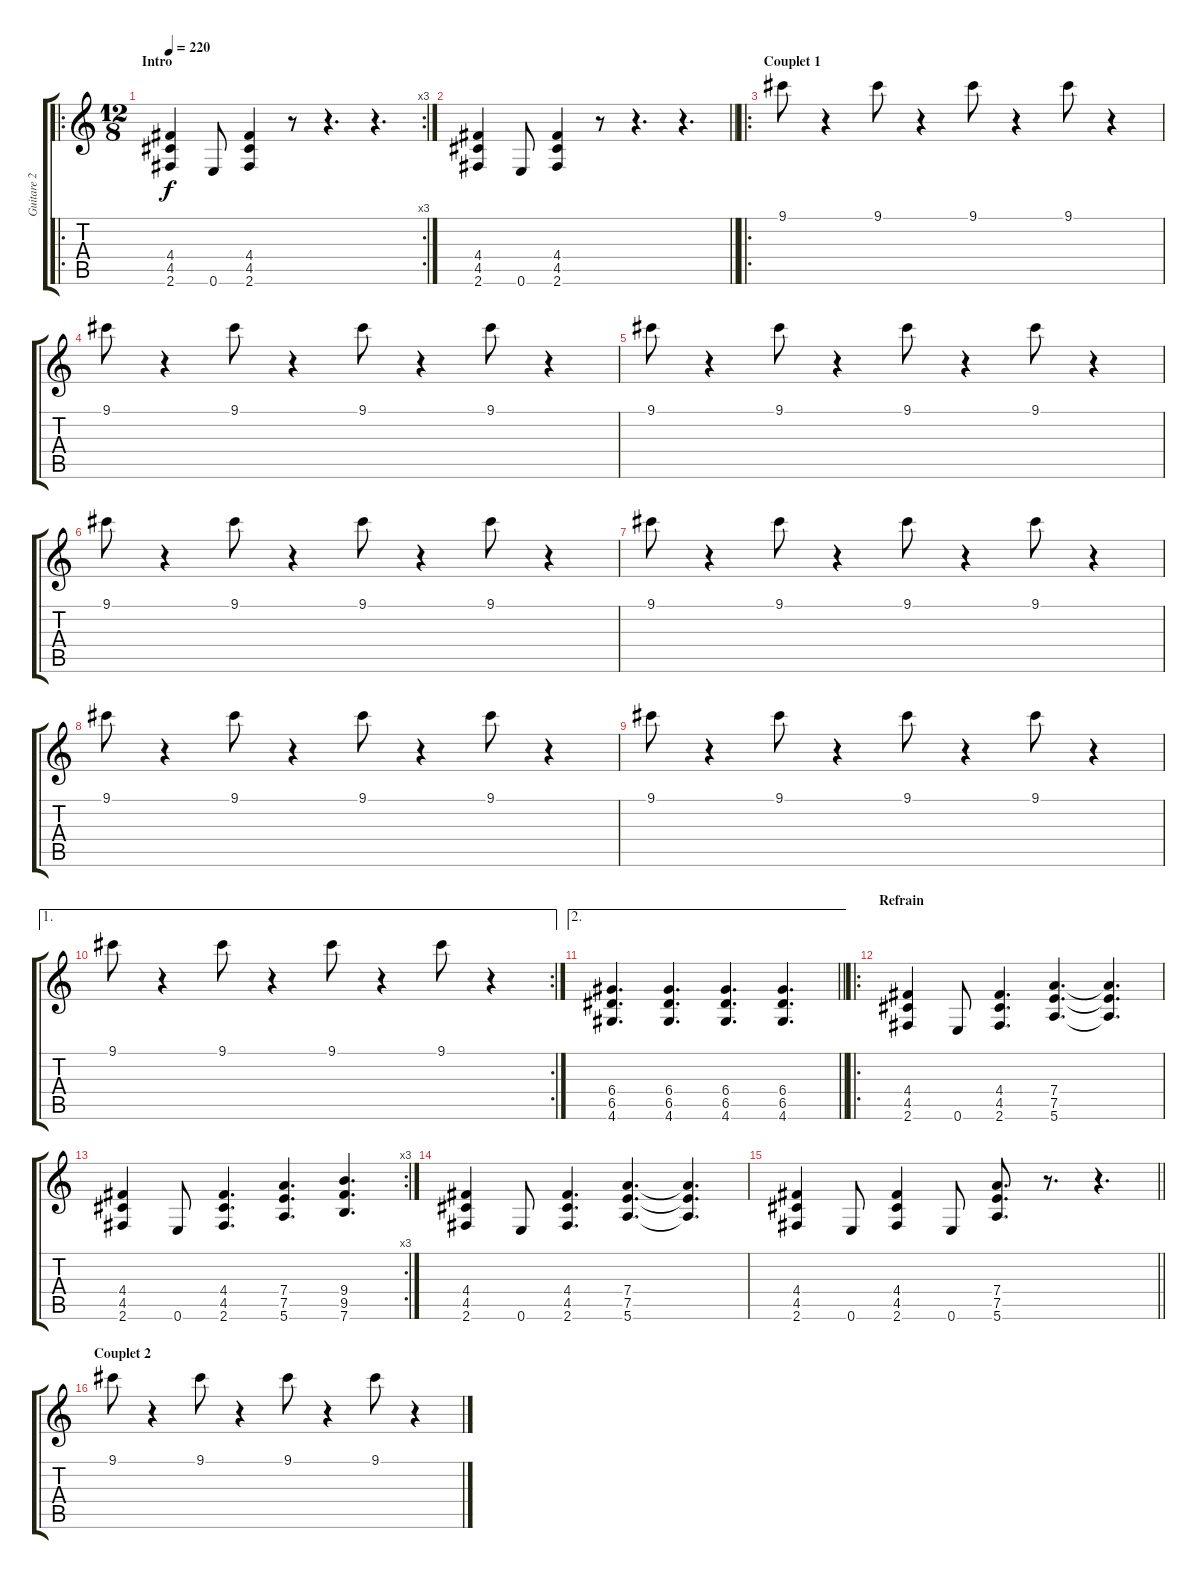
\track ("Guitare 2" "Guitare 2") {instrument distortionguitar}
\staff {score tabs}
\tuning (E4 B3 G3 D3 A2 E2) {hide}
\ro
\rc 3
\ts (12 8)
\section ("" "Intro")
\tempo 220
\clef g2
\ks c
(4.4 4.5 2.6).4{dy f balance 16 instrument distortionguitar} 0.6.8 (4.4 4.5 2.6).4 r.8 r.4{d} r.4{d} |
\barLineRight lightlight
(4.4 4.5 2.6).4 0.6.8 (4.4 4.5 2.6).4 r.8 r.4{d} r.4{d} |
\ro
\section ("" "Couplet 1")
9.1.8{volume 10 balance 8} r.4 9.1.8 r.4 9.1.8 r.4 9.1.8 r.4 |
9.1.8 r.4 9.1.8 r.4 9.1.8 r.4 9.1.8 r.4 |
9.1.8 r.4 9.1.8 r.4 9.1.8 r.4 9.1.8 r.4 |
9.1.8 r.4 9.1.8 r.4 9.1.8 r.4 9.1.8 r.4 |
9.1.8{volume 7} r.4 9.1.8 r.4 9.1.8 r.4 9.1.8 r.4 |
9.1.8 r.4 9.1.8 r.4 9.1.8 r.4 9.1.8 r.4 |
9.1.8 r.4 9.1.8 r.4 9.1.8 r.4 9.1.8 r.4 |
\ae 1
\rc 2
9.1.8 r.4 9.1.8 r.4 9.1.8 r.4 9.1.8 r.4 |
\ae 2
\barLineRight lightlight
(6.4 6.5 4.6).4{d volume 10 balance 16} (6.4 6.5 4.6).4{d} (6.4 6.5 4.6).4{d} (6.4 6.5 4.6).4{d} |
\ro
\section ("" "Refrain")
(4.4 4.5 2.6).4 0.6.8 (4.4 4.5 2.6).4{d} (7.4 7.5 5.6).4{d} (7.4{t} 7.5{t} 5.6{t}).4{d} |
\rc 3
(4.4 4.5 2.6).4 0.6.8 (4.4 4.5 2.6).4{d} (7.4 7.5 5.6).4{d} (9.4 9.5 7.6).4{d} |
(4.4 4.5 2.6).4 0.6.8 (4.4 4.5 2.6).4{d} (7.4 7.5 5.6).4{d} (7.4{t} 7.5{t} 5.6{t}).4{d} |
\barLineRight lightlight
(4.4 4.5 2.6).4 0.6.8 (4.4 4.5 2.6).4 0.6.8 (7.4 7.5 5.6).8{d} r.8{d} r.4{d} |
\section ("" "Couplet 2")
9.1.8{volume 10 balance 8} r.4 9.1.8 r.4 9.1.8 r.4 9.1.8 r.4
